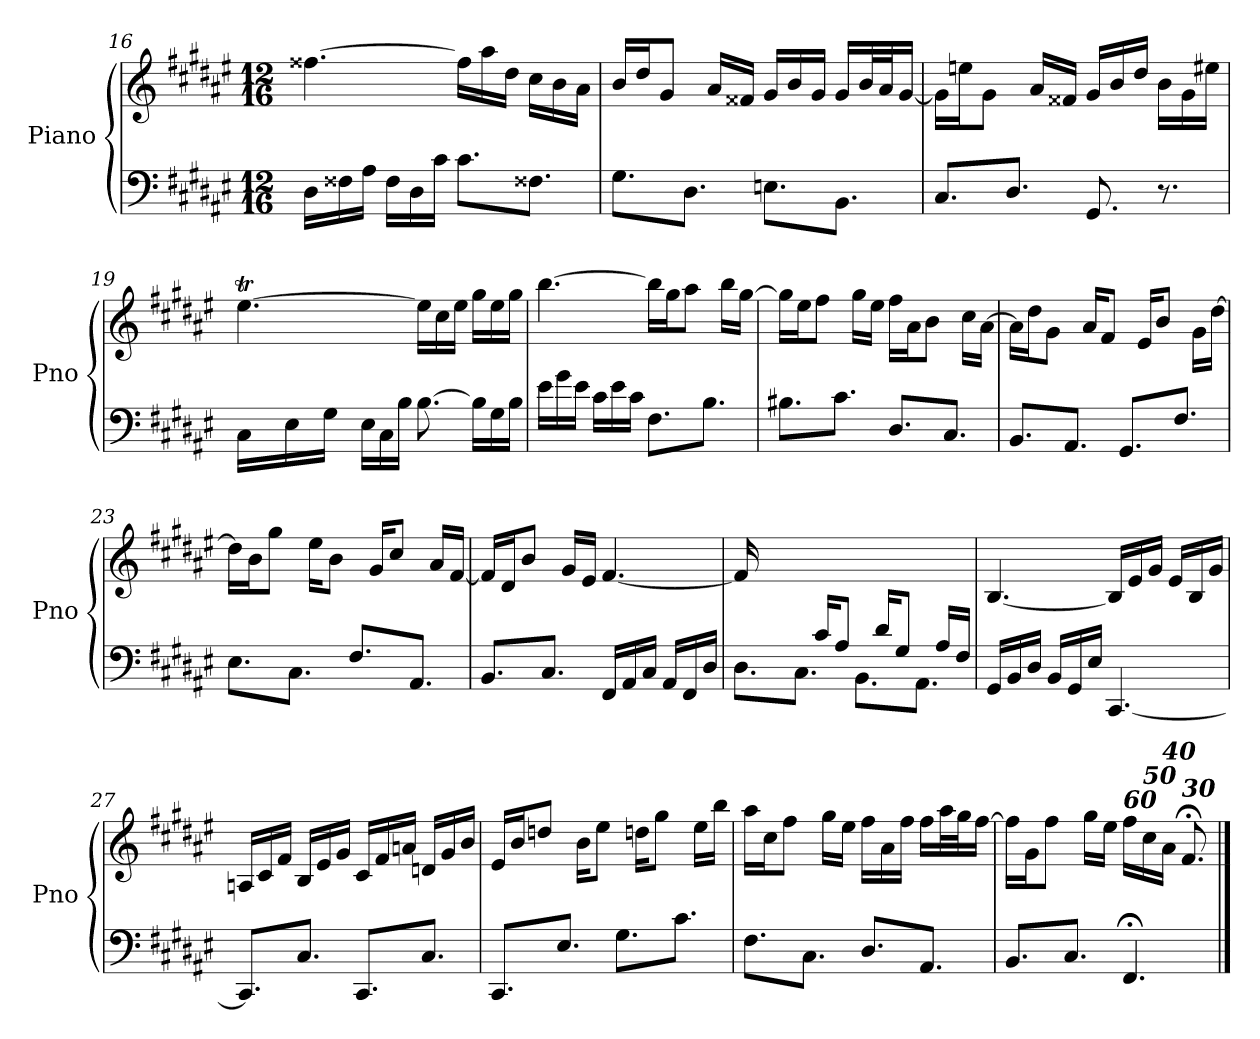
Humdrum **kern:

**kern	**kern
*part1	*part1
*staff2	*staff1
*I"Piano	*
*I'Pno	*
!!LO:LB:g=z
*clefF4	*clefG2
*k[f#c#g#d#a#e#]	*k[f#c#g#d#a#e#]
*M12/16	*M12/16
=16	=16
16D#\LL	[4.ff##X\
16F##X\	.
16A#\JJ	.
16F##\LL	.
16D#\	.
16c#\JJ	.
8.c#\L	16ff##\LL]
.	16aa#\
.	16dd#\JJ
8.F##X\J	16cc#\LL
.	16b\
.	16a#\JJ
=17	=17
8.G#\L	16b/LL
.	16dd#/J
.	8g#/J
8.D#\J	.
.	16a#/LL
.	16f##X/JJ
8.En\L	16g#/LL
.	16b/
.	16g#/JJ
8.BB\J	16g#/LL
.	32b/L
.	32a#/J
.	[16g#/JJ
=18	=18
8.C#/L	16g#\LL]
.	16een\J
.	8g#\J
8.D#/J	.
.	16a#/LL
.	16f##X/JJ
8.GG#/	16g#/LL
.	16b/
.	16dd#/JJ
8.r	16b\LL
.	16g#\
.	16ee#X\JJ
!!LO:LB:g=z
=19	=19
*	*^
*	*	*Xtuplet
!	!	!LO:N:vis=32
16C#\LL	[4.ee#t\	640%17ff#yy
!	!	!LO:N:vis=32
.	.	640%17ee#yy
!	!	!LO:N:vis=32
.	.	640%17ff#yy
16E#\	.	.
!	!	!LO:N:vis=32
.	.	640%17ee#yy
!	!	!LO:N:vis=32
.	.	640%17ff#yy
16G#\JJ	.	.
!	!	!LO:N:vis=32
.	.	[640%17ee#yy
!	!	!LO:N:vis=4
.	.	640%137ee#yy]
16E#\LL	.	.
16C#\	.	.
16B\JJ	.	.
.	.	640%241ryy
[8.B\	16ee#\LL]	.
.	16cc#\	.
.	16ee#\JJ	.
16B\LL]	16gg#\LL	.
16G#\	16ee#\	.
16B\JJ	16gg#\JJ	.
*	*v	*v
=20	=20
16e#\LL	[4.bb\
16g#\	.
16e#\JJ	.
16c#\LL	.
16e#\	.
16c#\JJ	.
8.F#\L	16bb\LL]
.	16gg#\J
.	8aa#\J
8.B\J	.
.	16bb\LL
.	[16gg#\JJ
=21	=21
8.B#X\L	16gg#\LL]
.	16ee#\J
.	8ff#\J
8.c#\J	.
.	16gg#\LL
.	16ee#\JJ
8.D#/L	16ff#\LL
.	16a#\J
.	8b\J
8.C#/J	.
.	16cc#\LL
.	[16a#\JJ
!!LO:LB:g=z
=22	=22
8.BB/L	16a#\LL]
.	16dd#\J
.	8g#\J
8.AA#/J	.
.	16a#/KL
.	8f#/J
8.GG#/L	.
.	16e#/KL
.	8b/J
8.F#/J	.
.	16g#\LL
.	[16dd#\JJ
!!LO:PB:g=z
=23	=23
8.E#\L	16dd#\LL]
.	16b\J
.	8gg#\J
8.C#\J	.
.	16ee#\KL
.	8b\J
8.F#/L	.
.	16g#/KL
.	8cc#/J
8.AA#/J	.
.	16a#/LL
.	[16f#/JJ
=24	=24
8.BB/L	16f#/LL]
.	16d#/J
.	8b/J
8.C#/J	.
.	16g#/LL
.	16e#/JJ
16FF#/LL	[4.f#/
16AA#/	.
16C#/JJ	.
16AA#/LL	.
16FF#/	.
16D#/JJ	.
=25	=25
*^	*
16ryy	8.D#\L	16f#/LL]
16A#/J	.	2ryy
8B/J	.	.
.	8.C#\J	.
16c#/KL	.	.
8A#/J	.	.
.	8.BB\L	.
16d#/KL	.	.
8G#/J	.	.
.	8.AA#\J	8.ryy
16A#/LL	.	.
16F#/JJ	.	.
*v	*v	*
=26	=26
16GG#/LL	[4.B/
16BB/	.
16D#/JJ	.
16BB/LL	.
16GG#/	.
16E#/JJ	.
[4.CC#/	16B/LL]
.	16e#/
.	16g#/JJ
.	16e#/LL
.	16B/
.	16g#/JJ
!!LO:LB:g=z
=27	=27
8.CC#/L]	16An/LL
.	16c#/
.	16f#/JJ
8.C#/J	16B/LL
.	16e#/
.	16g#/JJ
8.CC#/L	16c#/LL
.	16f#/
.	16an/JJ
8.C#/J	16dn/LL
.	16g#/
.	16b/JJ
=28	=28
8.CC#/L	16e#/LL
.	16b/J
.	8ddn/J
8.E#/J	.
.	16b\KL
.	8ee#\J
8.G#\L	.
.	16ddn\KL
.	8gg#\J
8.c#\J	.
.	16ee#\LL
.	16bb\JJ
=29	=29
8.F#\L	16aa#\LL
.	16cc#\J
.	8ff#\J
8.C#\J	.
.	16gg#\LL
.	16ee#\JJ
8.D#/L	16ff#\LL
.	16a#\
.	16ff#\JJ
8.AA#/J	16ff#\LL
.	32aa#\L
.	32gg#\J
.	[16ff#\JJ
!!LO:LB:g=z
=30	=30
8.BB/L	16ff#\LL]
.	16g#\J
.	8ff#\J
8.C#/J	.
.	16gg#\LL
.	16ee#\JJ
!	!LO:TX:a:Bi:t=60
4.FF#;/	16ff#\LL
!	!LO:TX:a:Bi:t=50
.	16cc#\
!	!LO:TX:a:Bi:t=40
.	16a#\JJ
!	!LO:TX:a:Bi:t=30
.	8.f#;</
==	==
*-	*-
